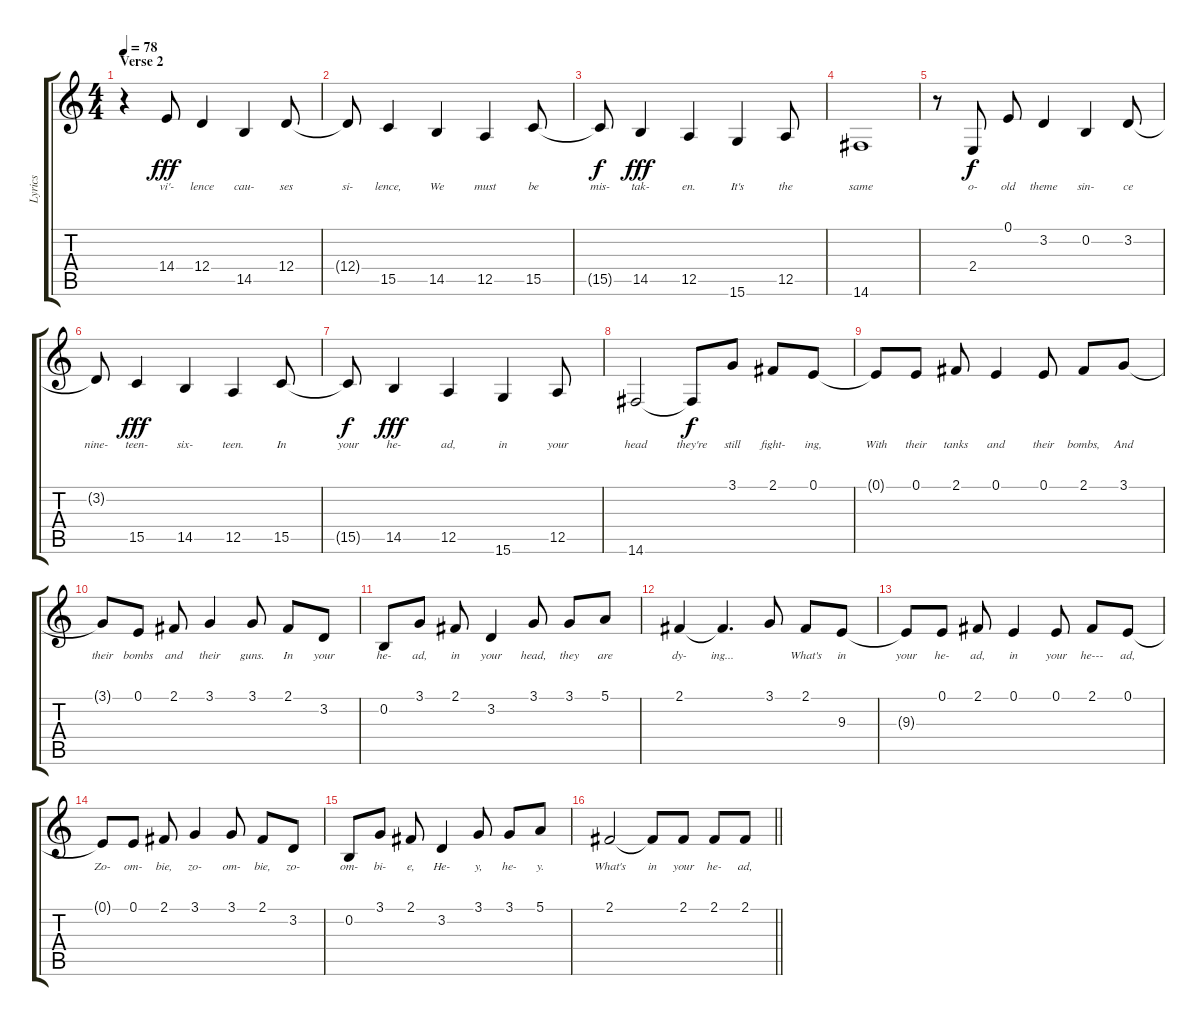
\track ("Lyrics" "Lyrics") {instrument pad3polysynth}
\staff {score tabs}
\tuning (E4 B3 G3 D3 A2 E2) {hide}
\ts (4 4)
\section ("" "Verse 2")
\tempo 78
\clef g2
\ks c
r.4{dy f} 14.4.8{lyrics (0 "vi'-") lyrics (1 "") lyrics (2 "") lyrics (3 "") lyrics (4 "") dy fff} 12.4.4{lyrics (0 "lence") lyrics (1 "") lyrics (2 "") lyrics (3 "") lyrics (4 "")} 14.5.4{lyrics (0 "cau-") lyrics (1 "") lyrics (2 "") lyrics (3 "") lyrics (4 "")} 12.4.8{lyrics (0 "ses") lyrics (1 "") lyrics (2 "") lyrics (3 "") lyrics (4 "")} |
12.4{t}.8{lyrics (0 "si-") lyrics (1 "") lyrics (2 "") lyrics (3 "") lyrics (4 "")} 15.5.4{lyrics (0 "lence,") lyrics (1 "") lyrics (2 "") lyrics (3 "") lyrics (4 "")} 14.5.4{lyrics (0 "We") lyrics (1 "") lyrics (2 "") lyrics (3 "") lyrics (4 "")} 12.5.4{lyrics (0 "must") lyrics (1 "") lyrics (2 "") lyrics (3 "") lyrics (4 "")} 15.5.8{lyrics (0 "be") lyrics (1 "") lyrics (2 "") lyrics (3 "") lyrics (4 "")} |
15.5{t}.8{lyrics (0 "mis-") lyrics (1 "") lyrics (2 "") lyrics (3 "") lyrics (4 "") dy f} 14.5.4{lyrics (0 "tak-") lyrics (1 "") lyrics (2 "") lyrics (3 "") lyrics (4 "") dy fff} 12.5.4{lyrics (0 "en.") lyrics (1 "") lyrics (2 "") lyrics (3 "") lyrics (4 "")} 15.6.4{lyrics (0 "It's") lyrics (1 "") lyrics (2 "") lyrics (3 "") lyrics (4 "")} 12.5.8{lyrics (0 "the") lyrics (1 "") lyrics (2 "") lyrics (3 "") lyrics (4 "")} |
14.6.1{lyrics (0 "same") lyrics (1 "") lyrics (2 "") lyrics (3 "") lyrics (4 "")} |
r.8 2.4.8{lyrics (0 "o-") lyrics (1 "") lyrics (2 "") lyrics (3 "") lyrics (4 "") dy f} 0.1.8{lyrics (0 "old") lyrics (1 "") lyrics (2 "") lyrics (3 "") lyrics (4 "")} 3.2.4{lyrics (0 "theme") lyrics (1 "") lyrics (2 "") lyrics (3 "") lyrics (4 "")} 0.2.4{lyrics (0 "sin-") lyrics (1 "") lyrics (2 "") lyrics (3 "") lyrics (4 "")} 3.2.8{lyrics (0 "ce") lyrics (1 "") lyrics (2 "") lyrics (3 "") lyrics (4 "")} |
3.2{t}.8{lyrics (0 "nine-") lyrics (1 "") lyrics (2 "") lyrics (3 "") lyrics (4 "")} 15.5.4{lyrics (0 "teen-") lyrics (1 "") lyrics (2 "") lyrics (3 "") lyrics (4 "") dy fff} 14.5.4{lyrics (0 "six-") lyrics (1 "") lyrics (2 "") lyrics (3 "") lyrics (4 "")} 12.5.4{lyrics (0 "teen.") lyrics (1 "") lyrics (2 "") lyrics (3 "") lyrics (4 "")} 15.5.8{lyrics (0 "In") lyrics (1 "") lyrics (2 "") lyrics (3 "") lyrics (4 "")} |
15.5{t}.8{lyrics (0 "your") lyrics (1 "") lyrics (2 "") lyrics (3 "") lyrics (4 "") dy f} 14.5.4{lyrics (0 "he-") lyrics (1 "") lyrics (2 "") lyrics (3 "") lyrics (4 "") dy fff} 12.5.4{lyrics (0 "ad,") lyrics (1 "") lyrics (2 "") lyrics (3 "") lyrics (4 "")} 15.6.4{lyrics (0 "in") lyrics (1 "") lyrics (2 "") lyrics (3 "") lyrics (4 "")} 12.5.8{lyrics (0 "your") lyrics (1 "") lyrics (2 "") lyrics (3 "") lyrics (4 "")} |
14.6.2{lyrics (0 "head") lyrics (1 "") lyrics (2 "") lyrics (3 "") lyrics (4 "")} 14.6{t}.8{lyrics (0 "they're") lyrics (1 "") lyrics (2 "") lyrics (3 "") lyrics (4 "") dy f} 3.1.8{lyrics (0 "still") lyrics (1 "") lyrics (2 "") lyrics (3 "") lyrics (4 "")} 2.1.8{lyrics (0 "fight-") lyrics (1 "") lyrics (2 "") lyrics (3 "") lyrics (4 "")} 0.1.8{lyrics (0 "ing,") lyrics (1 "") lyrics (2 "") lyrics (3 "") lyrics (4 "")} |
0.1{t}.8{lyrics (0 "With") lyrics (1 "") lyrics (2 "") lyrics (3 "") lyrics (4 "")} 0.1.8{lyrics (0 "their") lyrics (1 "") lyrics (2 "") lyrics (3 "") lyrics (4 "")} 2.1.8{lyrics (0 "tanks") lyrics (1 "") lyrics (2 "") lyrics (3 "") lyrics (4 "")} 0.1.4{lyrics (0 "and") lyrics (1 "") lyrics (2 "") lyrics (3 "") lyrics (4 "")} 0.1.8{lyrics (0 "their") lyrics (1 "") lyrics (2 "") lyrics (3 "") lyrics (4 "")} 2.1.8{lyrics (0 "bombs,") lyrics (1 "") lyrics (2 "") lyrics (3 "") lyrics (4 "")} 3.1.8{lyrics (0 "And") lyrics (1 "") lyrics (2 "") lyrics (3 "") lyrics (4 "")} |
3.1{t}.8{lyrics (0 "their") lyrics (1 "") lyrics (2 "") lyrics (3 "") lyrics (4 "")} 0.1.8{lyrics (0 "bombs") lyrics (1 "") lyrics (2 "") lyrics (3 "") lyrics (4 "")} 2.1.8{lyrics (0 "and") lyrics (1 "") lyrics (2 "") lyrics (3 "") lyrics (4 "")} 3.1.4{lyrics (0 "their") lyrics (1 "") lyrics (2 "") lyrics (3 "") lyrics (4 "")} 3.1.8{lyrics (0 "guns.") lyrics (1 "") lyrics (2 "") lyrics (3 "") lyrics (4 "")} 2.1.8{lyrics (0 "In") lyrics (1 "") lyrics (2 "") lyrics (3 "") lyrics (4 "")} 3.2.8{lyrics (0 "your") lyrics (1 "") lyrics (2 "") lyrics (3 "") lyrics (4 "")} |
0.2.8{lyrics (0 "he-") lyrics (1 "") lyrics (2 "") lyrics (3 "") lyrics (4 "")} 3.1.8{lyrics (0 "ad,") lyrics (1 "") lyrics (2 "") lyrics (3 "") lyrics (4 "")} 2.1.8{lyrics (0 "in") lyrics (1 "") lyrics (2 "") lyrics (3 "") lyrics (4 "")} 3.2.4{lyrics (0 "your") lyrics (1 "") lyrics (2 "") lyrics (3 "") lyrics (4 "")} 3.1.8{lyrics (0 "head,") lyrics (1 "") lyrics (2 "") lyrics (3 "") lyrics (4 "")} 3.1.8{lyrics (0 "they") lyrics (1 "") lyrics (2 "") lyrics (3 "") lyrics (4 "")} 5.1.8{lyrics (0 "are") lyrics (1 "") lyrics (2 "") lyrics (3 "") lyrics (4 "")} |
2.1.4{lyrics (0 "dy-") lyrics (1 "") lyrics (2 "") lyrics (3 "") lyrics (4 "")} 2.1{t}.4{d lyrics (0 "ing...") lyrics (1 "") lyrics (2 "") lyrics (3 "") lyrics (4 "")} 3.1.8{lyrics (0 "") lyrics (1 "") lyrics (2 "") lyrics (3 "") lyrics (4 "")} 2.1.8{lyrics (0 "What's") lyrics (1 "") lyrics (2 "") lyrics (3 "") lyrics (4 "")} 9.3.8{lyrics (0 "in") lyrics (1 "") lyrics (2 "") lyrics (3 "") lyrics (4 "")} |
9.3{t}.8{lyrics (0 "your") lyrics (1 "") lyrics (2 "") lyrics (3 "") lyrics (4 "")} 0.1.8{lyrics (0 "he-") lyrics (1 "") lyrics (2 "") lyrics (3 "") lyrics (4 "")} 2.1.8{lyrics (0 "ad,") lyrics (1 "") lyrics (2 "") lyrics (3 "") lyrics (4 "")} 0.1.4{lyrics (0 "in") lyrics (1 "") lyrics (2 "") lyrics (3 "") lyrics (4 "")} 0.1.8{lyrics (0 "your") lyrics (1 "") lyrics (2 "") lyrics (3 "") lyrics (4 "")} 2.1.8{lyrics (0 "he---") lyrics (1 "") lyrics (2 "") lyrics (3 "") lyrics (4 "")} 0.1.8{lyrics (0 "ad,") lyrics (1 "") lyrics (2 "") lyrics (3 "") lyrics (4 "")} |
0.1{t}.8{lyrics (0 "Zo-") lyrics (1 "") lyrics (2 "") lyrics (3 "") lyrics (4 "")} 0.1.8{lyrics (0 "om-") lyrics (1 "") lyrics (2 "") lyrics (3 "") lyrics (4 "")} 2.1.8{lyrics (0 "bie,") lyrics (1 "") lyrics (2 "") lyrics (3 "") lyrics (4 "")} 3.1.4{lyrics (0 "zo-") lyrics (1 "") lyrics (2 "") lyrics (3 "") lyrics (4 "")} 3.1.8{lyrics (0 "om-") lyrics (1 "") lyrics (2 "") lyrics (3 "") lyrics (4 "")} 2.1.8{lyrics (0 "bie,") lyrics (1 "") lyrics (2 "") lyrics (3 "") lyrics (4 "")} 3.2.8{lyrics (0 "zo-") lyrics (1 "") lyrics (2 "") lyrics (3 "") lyrics (4 "")} |
0.2.8{lyrics (0 "om-") lyrics (1 "") lyrics (2 "") lyrics (3 "") lyrics (4 "")} 3.1.8{lyrics (0 "bi-") lyrics (1 "") lyrics (2 "") lyrics (3 "") lyrics (4 "")} 2.1.8{lyrics (0 "e,") lyrics (1 "") lyrics (2 "") lyrics (3 "") lyrics (4 "")} 3.2.4{lyrics (0 "He-") lyrics (1 "") lyrics (2 "") lyrics (3 "") lyrics (4 "")} 3.1.8{lyrics (0 "y,") lyrics (1 "") lyrics (2 "") lyrics (3 "") lyrics (4 "")} 3.1.8{lyrics (0 "he-") lyrics (1 "") lyrics (2 "") lyrics (3 "") lyrics (4 "")} 5.1.8{lyrics (0 "y.") lyrics (1 "") lyrics (2 "") lyrics (3 "") lyrics (4 "")} |
\barLineRight lightlight
2.1.2{lyrics (0 "What's") lyrics (1 "") lyrics (2 "") lyrics (3 "") lyrics (4 "")} 2.1{t}.8{lyrics (0 "in") lyrics (1 "") lyrics (2 "") lyrics (3 "") lyrics (4 "")} 2.1.8{lyrics (0 "your") lyrics (1 "") lyrics (2 "") lyrics (3 "") lyrics (4 "")} 2.1.8{lyrics (0 "he-") lyrics (1 "") lyrics (2 "") lyrics (3 "") lyrics (4 "")} 2.1.8{lyrics (0 "ad,") lyrics (1 "") lyrics (2 "") lyrics (3 "") lyrics (4 "")}
